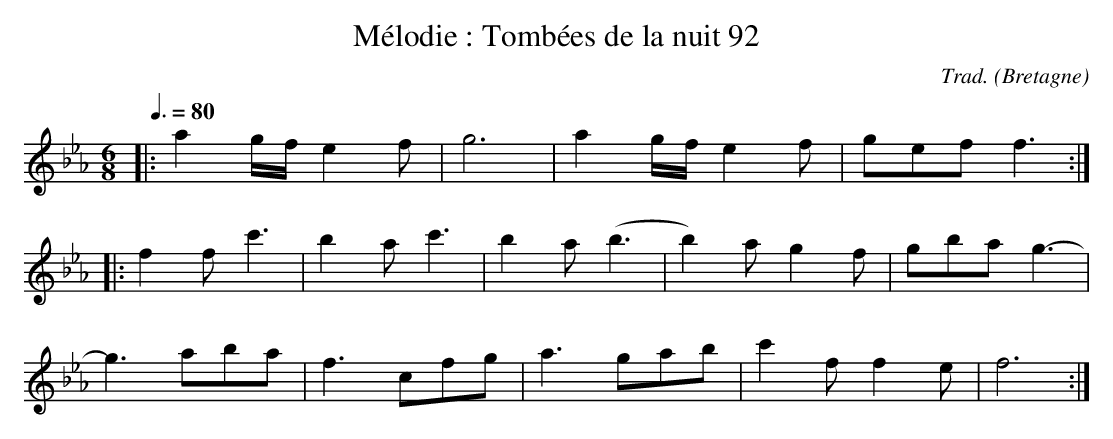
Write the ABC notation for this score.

X:1
T:Mélodie : Tombées de la nuit 92
C:Trad.
O:Bretagne
M:6/8
L:1/8
Q:3/8=80
K:Eb
|: a2 g/f/ e2 f | g6 | a2 g/f/ e2 f | gef f3 ::
f2 f c'3 | b2 a c'3 | b2 a (b3 | b2) a g2 f | gba g3- |
g3 aba | f3 cfg | a3 gab | c'2 f f2 e | f6 :|
